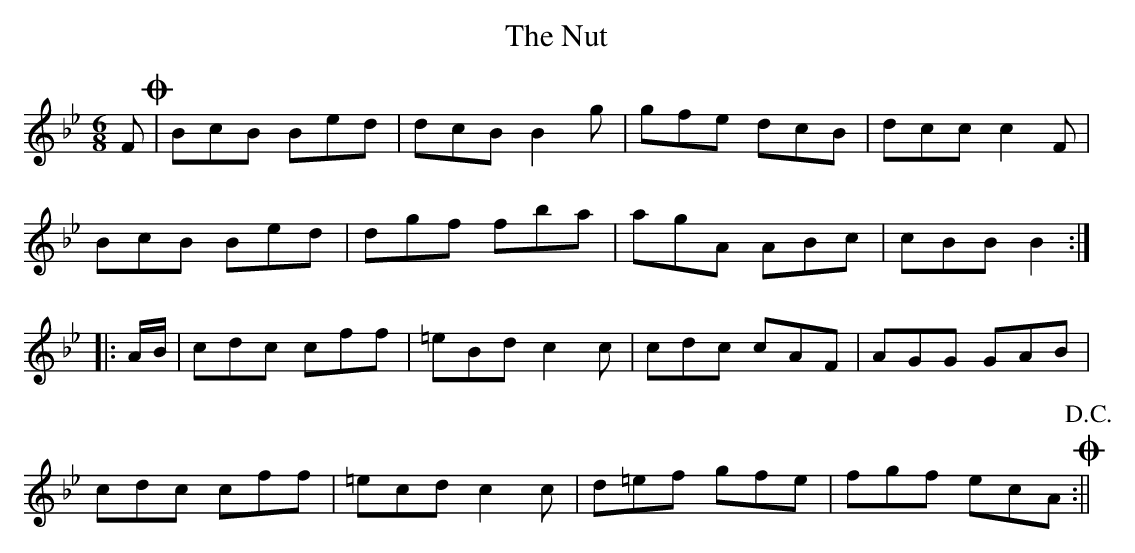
X:1
T:Nut, The
M:6/8
L:1/8
K:Bb
FO|BcB Bed|dcB B2g|gfe dcB|dcc c2F|
BcB Bed|dgf fba|agA ABc|cBB B2:|
|:A/B/|cdc cff|=eBd c2c|cdc cAF|AGG GAB|
cdc cff|=ecd c2c|d=ef gfe|fgf ecAO!D.C.!:||
